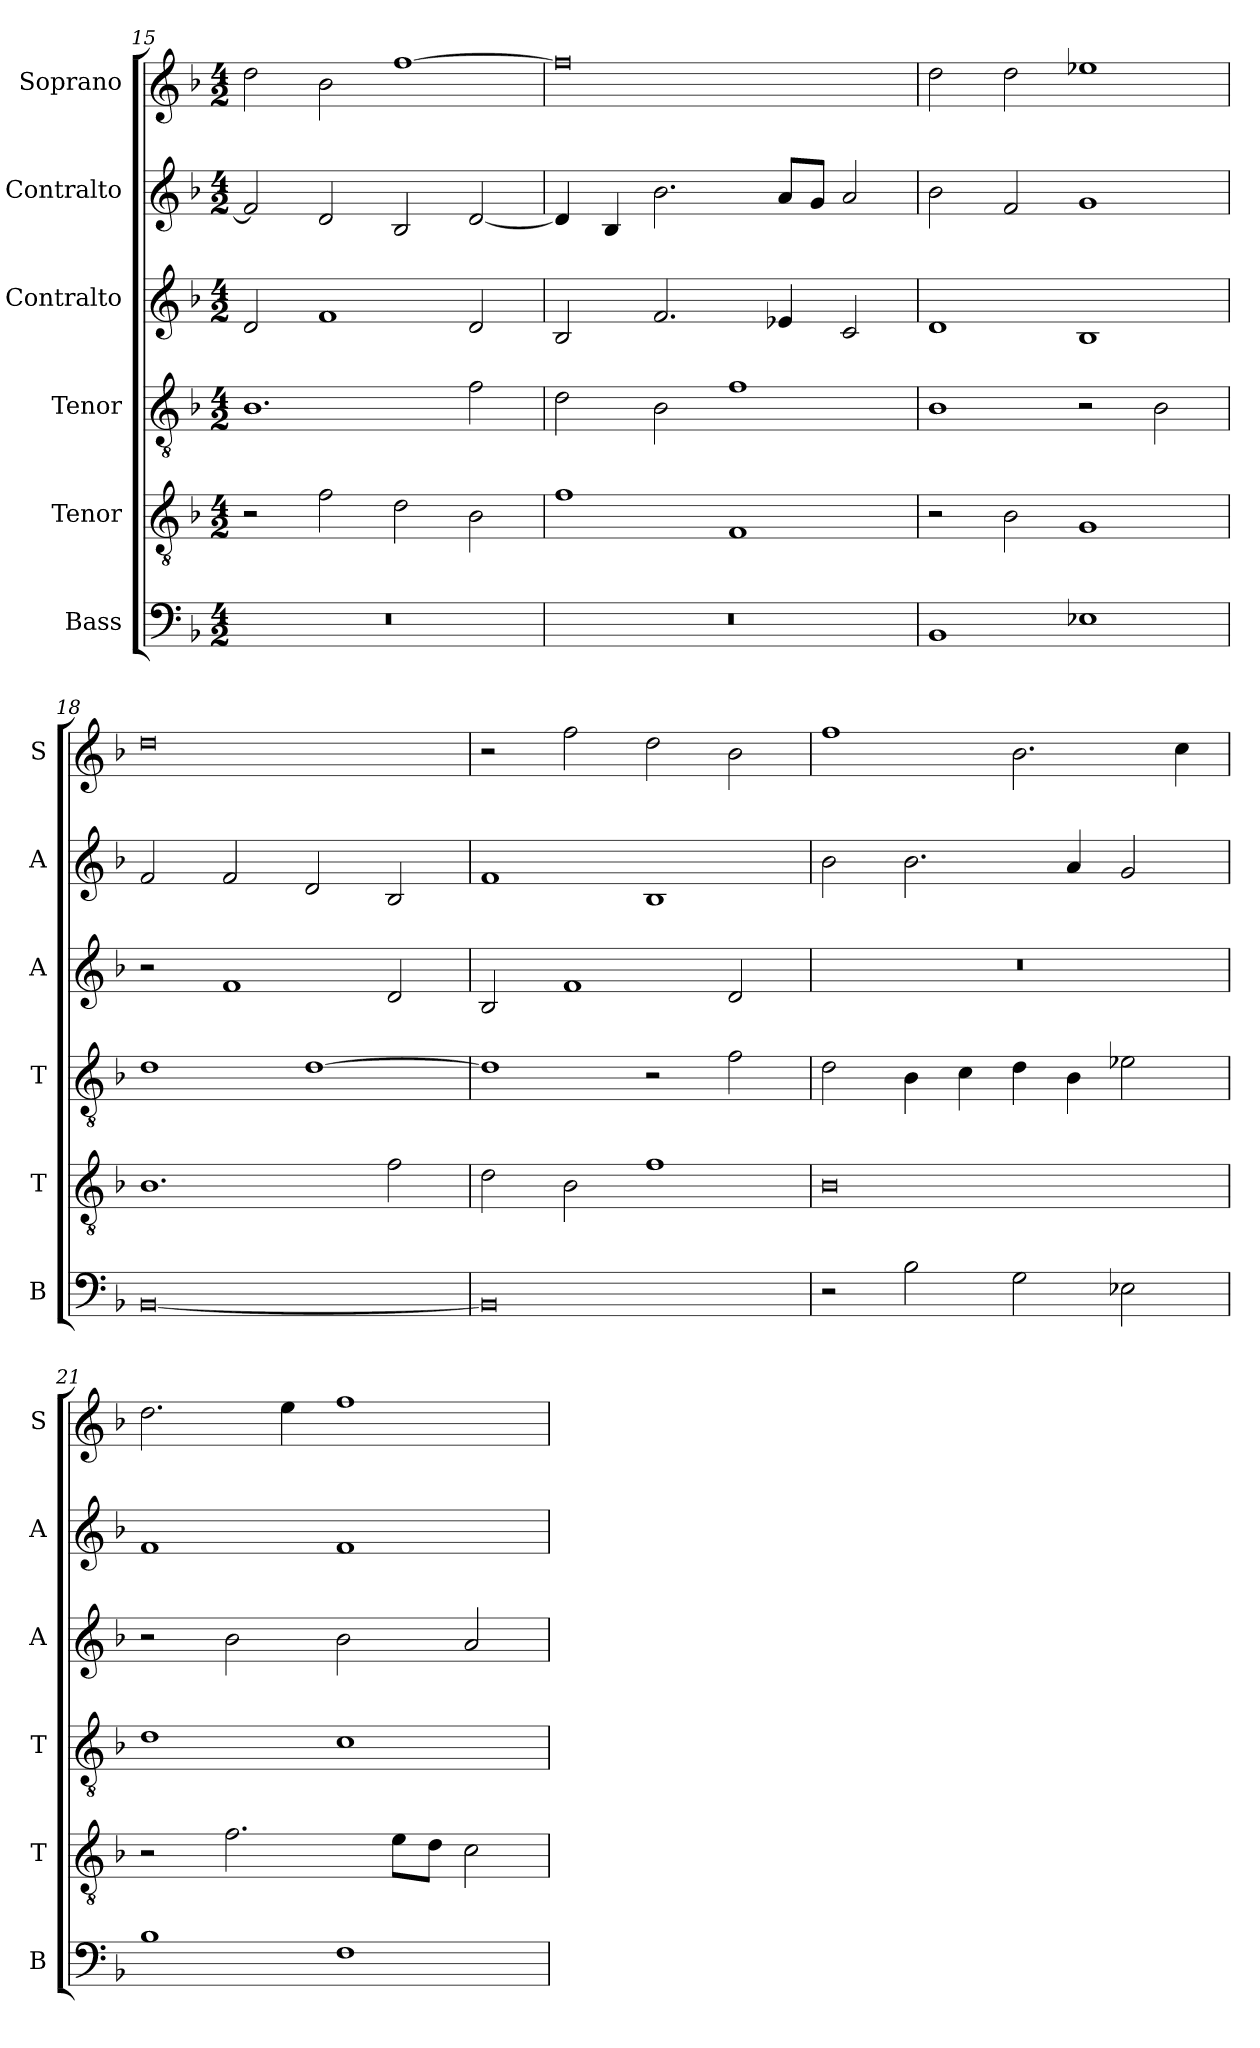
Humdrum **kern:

**kern	**kern	**kern	**kern	**kern	**kern
*part6	*part5	*part4	*part3	*part2	*part1
*staff6	*staff5	*staff4	*staff3	*staff2	*staff1
*I"Bass	*I"Tenor	*I"Tenor	*I"Contralto	*I"Contralto	*I"Soprano
*I'B	*I'T	*I'T	*I'A	*I'A	*I'S
*clefF4	*clefGv2	*clefGv2	*clefG2	*clefG2	*clefG2
*k[b-]	*k[b-]	*k[b-]	*k[b-]	*k[b-]	*k[b-]
*G:dor	*G:dor	*G:dor	*G:dor	*G:dor	*G:dor
*M4/2	*M4/2	*M4/2	*M4/2	*M4/2	*M4/2
=15	=15	=15	=15	=15	=15
0r	2r	1.B-	2d	2f]	2dd
.	2f	.	1f	2d	2b-
.	2d	.	.	2B-	[1ff
.	2B-	2f	2d	[2d	.
=16	=16	=16	=16	=16	=16
0r	1f	2d	2B-	4d]	0ff]
.	.	.	.	4B-	.
.	.	2B-	2.f	2.b-	.
.	1F	1f	.	.	.
.	.	.	4e-X	8a/L	.
.	.	.	.	8g/J	.
.	.	.	2c	2a	.
=17	=17	=17	=17	=17	=17
1BB-	2r	1B-	1d	2b-	2dd
.	2B-	.	.	2f	2dd
1E-X	1G	2r	1B-	1g	1ee-X
.	.	2B-	.	.	.
=18	=18	=18	=18	=18	=18
[0BB-	1.B-	1d	2r	2f	0dd
.	.	.	1f	2f	.
.	.	[1d	.	2d	.
.	2f	.	2d	2B-	.
=19	=19	=19	=19	=19	=19
0BB-]	2d	1d]	2B-	1f	2r
.	2B-	.	1f	.	2ff
.	1f	2r	.	1B-	2dd
.	.	2f	2d	.	2b-
=20	=20	=20	=20	=20	=20
2r	0B-	2d	0r	2b-	1ff
2B-	.	4B-	.	2.b-	.
.	.	4c	.	.	.
2G	.	4d	.	.	2.b-
.	.	4B-	.	4a	.
2E-X	.	2e-X	.	2g	.
.	.	.	.	.	4cc
=21	=21	=21	=21	=21	=21
1B-	2r	1d	2r	1f	2.dd
.	2.f	.	2b-	.	.
.	.	.	.	.	4ee
1F	.	1c	2b-	1f	1ff
.	8e\L	.	.	.	.
.	8d\J	.	.	.	.
.	2c	.	2a	.	.
=	=	=	=	=	=
*-	*-	*-	*-	*-	*-
